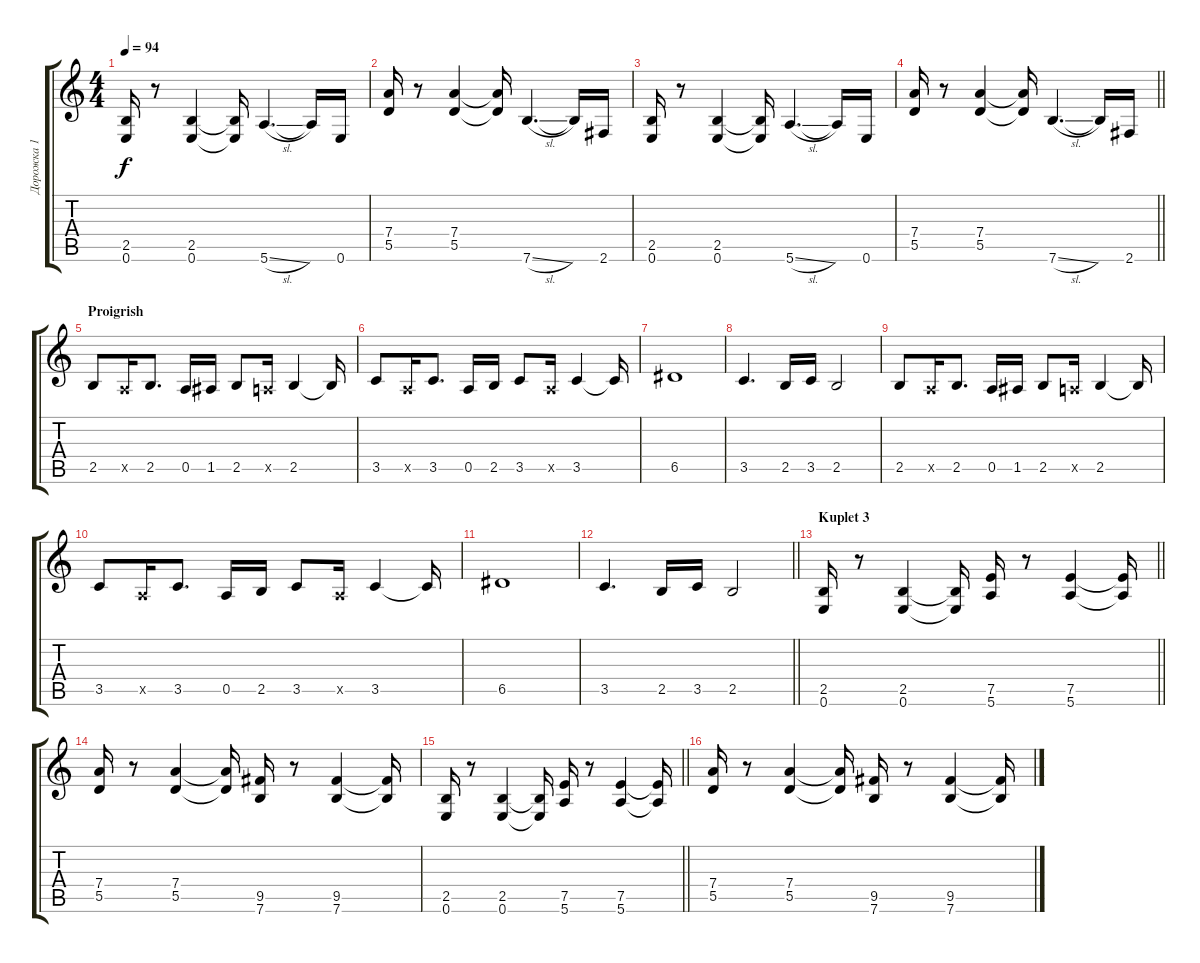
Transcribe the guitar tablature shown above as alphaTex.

\track ("Дорожка 1" "Дорожка 1") {instrument acousticguitarsteel}
\staff {score tabs}
\tuning (E4 B3 G3 D3 A2 E2) {hide}
\ts (4 4)
\tempo 94
\clef g2
\ks c
(2.5 0.6).16{dy f} r.8 (2.5 0.6).4 (2.5{t} 0.6{t}).16 5.6{sl}.4{d} 5.6{t}.16 0.6.16 |
(7.4 5.5).16 r.8 (7.4 5.5).4 (7.4{t} 5.5{t}).16 7.6{sl}.4{d} 7.6{t}.16 2.6.16 |
(2.5 0.6).16 r.8 (2.5 0.6).4 (2.5{t} 0.6{t}).16 5.6{sl}.4{d} 5.6{t}.16 0.6.16 |
\barLineRight lightlight
(7.4 5.5).16 r.8 (7.4 5.5).4 (7.4{t} 5.5{t}).16 7.6{sl}.4{d} 7.6{t}.16 2.6.16 |
\section ("" "Proigrish")
2.5.8 0.5{x}.16 2.5.8{d} 0.5.16 1.5.16 2.5.8 0.5{x}.16 2.5.4 2.5{t}.16 |
3.5.8 0.5{x}.16 3.5.8{d} 0.5.16 2.5.16 3.5.8 0.5{x}.16 3.5.4 3.5{t}.16 |
6.5.1 |
3.5.4{d} 2.5.16 3.5.16 2.5.2 |
2.5.8 0.5{x}.16 2.5.8{d} 0.5.16 1.5.16 2.5.8 0.5{x}.16 2.5.4 2.5{t}.16 |
3.5.8 0.5{x}.16 3.5.8{d} 0.5.16 2.5.16 3.5.8 0.5{x}.16 3.5.4 3.5{t}.16 |
6.5.1 |
\barLineRight lightlight
3.5.4{d} 2.5.16 3.5.16 2.5.2 |
\section ("" "Kuplet 3")
\barLineRight lightlight
(2.5 0.6).16 r.8 (2.5 0.6).4 (2.5{t} 0.6{t}).16 (7.5 5.6).16 r.8 (7.5 5.6).4 (7.5{t} 5.6{t}).16 |
(7.4 5.5).16 r.8 (7.4 5.5).4 (7.4{t} 5.5{t}).16 (9.5 7.6).16 r.8 (9.5 7.6).4 (9.5{t} 7.6{t}).16 |
\barLineRight lightlight
(2.5 0.6).16 r.8 (2.5 0.6).4 (2.5{t} 0.6{t}).16 (7.5 5.6).16 r.8 (7.5 5.6).4 (7.5{t} 5.6{t}).16 |
(7.4 5.5).16 r.8 (7.4 5.5).4 (7.4{t} 5.5{t}).16 (9.5 7.6).16 r.8 (9.5 7.6).4 (9.5{t} 7.6{t}).16
